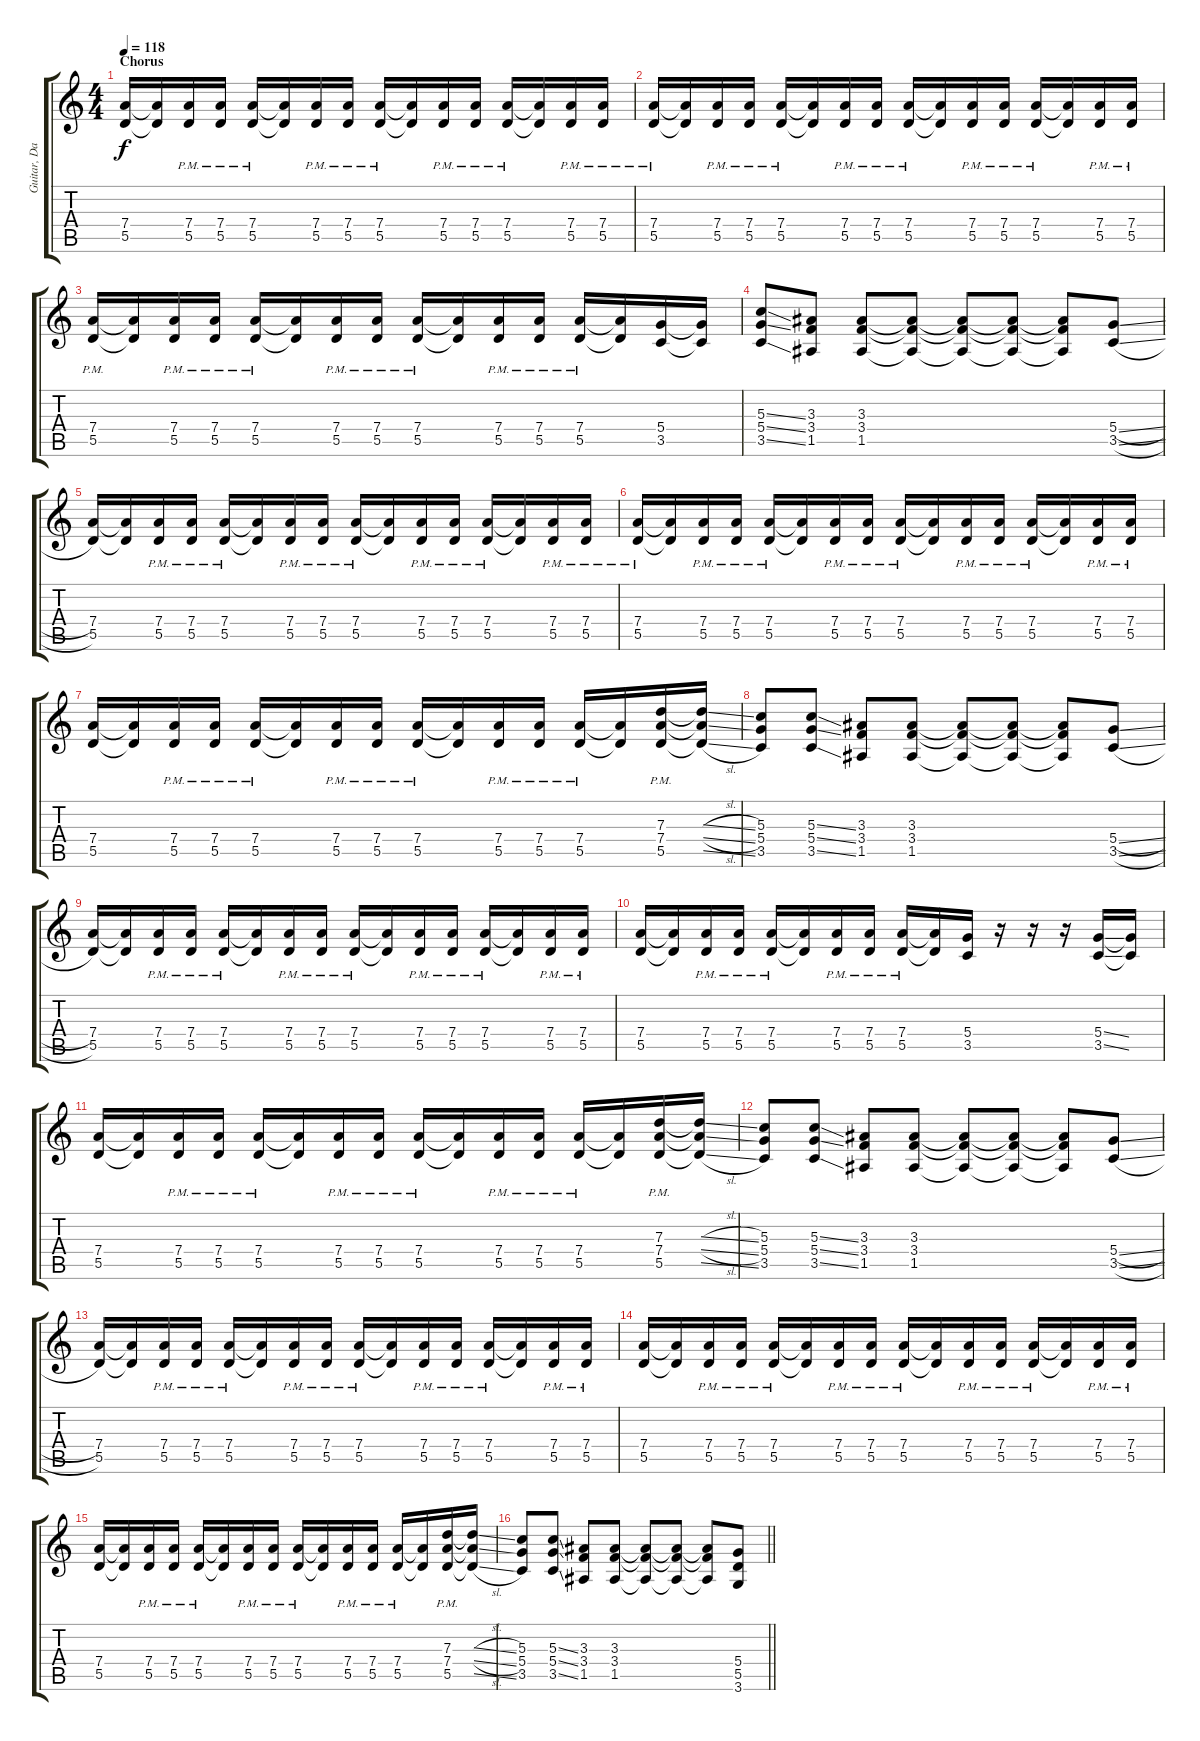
\track ("Guitar, Dan" "Guitar, Da") {instrument distortionguitar}
\staff {score tabs}
\tuning (E4 B3 G3 D3 A2 E2) {hide}
\ts (4 4)
\section ("" "Chorus")
\tempo 118
\clef g2
\ks c
(7.4 5.5).16{dy f} (7.4{t} 5.5{t}).16 (7.4{pm} 5.5{pm}).16 (7.4{pm} 5.5{pm}).16 (7.4{pm} 5.5{pm}).16 (7.4{t} 5.5{t}).16 (7.4{pm} 5.5{pm}).16 (7.4{pm} 5.5{pm}).16 (7.4{pm} 5.5{pm}).16 (7.4{t} 5.5{t}).16 (7.4{pm} 5.5{pm}).16 (7.4{pm} 5.5{pm}).16 (7.4{pm} 5.5{pm}).16 (7.4{t} 5.5{t}).16 (7.4{pm} 5.5{pm}).16 (7.4{pm} 5.5{pm}).16 |
(7.4{pm} 5.5{pm}).16 (7.4{t} 5.5{t}).16 (7.4{pm} 5.5{pm}).16 (7.4{pm} 5.5{pm}).16 (7.4{pm} 5.5{pm}).16 (7.4{t} 5.5{t}).16 (7.4{pm} 5.5{pm}).16 (7.4{pm} 5.5{pm}).16 (7.4{pm} 5.5{pm}).16 (7.4{t} 5.5{t}).16 (7.4{pm} 5.5{pm}).16 (7.4{pm} 5.5{pm}).16 (7.4{pm} 5.5{pm}).16 (7.4{t} 5.5{t}).16 (7.4{pm} 5.5{pm}).16 (7.4{pm} 5.5{pm}).16 |
(7.4{pm} 5.5{pm}).16 (7.4{t} 5.5{t}).16 (7.4{pm} 5.5{pm}).16 (7.4{pm} 5.5{pm}).16 (7.4{pm} 5.5{pm}).16 (7.4{t} 5.5{t}).16 (7.4{pm} 5.5{pm}).16 (7.4{pm} 5.5{pm}).16 (7.4{pm} 5.5{pm}).16 (7.4{t} 5.5{t}).16 (7.4{pm} 5.5{pm}).16 (7.4{pm} 5.5{pm}).16 (7.4{pm} 5.5{pm}).16 (7.4{t} 5.5{t}).16 (5.4 3.5).16 (5.4{t} 3.5{t}).16 |
(5.3{ss} 5.4{ss} 3.5{ss}).8 (3.3 3.4 1.5).8 (3.3 3.4 1.5).8 (3.3{t} 3.4{t} 1.5{t}).8 (3.3{t} 3.4{t} 1.5{t}).8 (3.3{t} 3.4{t} 1.5{t}).8 (3.3{t} 3.4{t} 1.5{t}).8 (5.4{sl} 3.5{sl}).8 |
(7.4 5.5).16 (7.4{t} 5.5{t}).16 (7.4{pm} 5.5{pm}).16 (7.4{pm} 5.5{pm}).16 (7.4{pm} 5.5{pm}).16 (7.4{t} 5.5{t}).16 (7.4{pm} 5.5{pm}).16 (7.4{pm} 5.5{pm}).16 (7.4{pm} 5.5{pm}).16 (7.4{t} 5.5{t}).16 (7.4{pm} 5.5{pm}).16 (7.4{pm} 5.5{pm}).16 (7.4{pm} 5.5{pm}).16 (7.4{t} 5.5{t}).16 (7.4{pm} 5.5{pm}).16 (7.4{pm} 5.5{pm}).16 |
(7.4{pm} 5.5{pm}).16 (7.4{t} 5.5{t}).16 (7.4{pm} 5.5{pm}).16 (7.4{pm} 5.5{pm}).16 (7.4{pm} 5.5{pm}).16 (7.4{t} 5.5{t}).16 (7.4{pm} 5.5{pm}).16 (7.4{pm} 5.5{pm}).16 (7.4{pm} 5.5{pm}).16 (7.4{t} 5.5{t}).16 (7.4{pm} 5.5{pm}).16 (7.4{pm} 5.5{pm}).16 (7.4{pm} 5.5{pm}).16 (7.4{t} 5.5{t}).16 (7.4{pm} 5.5{pm}).16 (7.4{pm} 5.5{pm}).16 |
(7.4 5.5).16 (7.4{t} 5.5{t}).16 (7.4{pm} 5.5{pm}).16 (7.4{pm} 5.5{pm}).16 (7.4{pm} 5.5{pm}).16 (7.4{t} 5.5{t}).16 (7.4{pm} 5.5{pm}).16 (7.4{pm} 5.5{pm}).16 (7.4{pm} 5.5{pm}).16 (7.4{t} 5.5{t}).16 (7.4{pm} 5.5{pm}).16 (7.4{pm} 5.5{pm}).16 (7.4{pm} 5.5{pm}).16 (7.4{t} 5.5{t}).16 (7.3 7.4{pm} 5.5{pm}).16 (7.3{sl t} 7.4{sl t} 5.5{sl t}).16 |
(5.3 5.4 3.5).8 (5.3{ss} 5.4{ss} 3.5{ss}).8 (3.3 3.4 1.5).8 (3.3 3.4 1.5).8 (3.3{t} 3.4{t} 1.5{t}).8 (3.3{t} 3.4{t} 1.5{t}).8 (3.3{t} 3.4{t} 1.5{t}).8 (5.4{sl} 3.5{sl}).8 |
(7.4 5.5).16 (7.4{t} 5.5{t}).16 (7.4{pm} 5.5{pm}).16 (7.4{pm} 5.5{pm}).16 (7.4{pm} 5.5{pm}).16 (7.4{t} 5.5{t}).16 (7.4{pm} 5.5{pm}).16 (7.4{pm} 5.5{pm}).16 (7.4{pm} 5.5{pm}).16 (7.4{t} 5.5{t}).16 (7.4{pm} 5.5{pm}).16 (7.4{pm} 5.5{pm}).16 (7.4{pm} 5.5{pm}).16 (7.4{t} 5.5{t}).16 (7.4{pm} 5.5{pm}).16 (7.4{pm} 5.5{pm}).16 |
(7.4 5.5).16 (7.4{t} 5.5{t}).16 (7.4{pm} 5.5{pm}).16 (7.4{pm} 5.5{pm}).16 (7.4{pm} 5.5{pm}).16 (7.4{t} 5.5{t}).16 (7.4{pm} 5.5{pm}).16 (7.4{pm} 5.5{pm}).16 (7.4{pm} 5.5{pm}).16 (7.4{t} 5.5{t}).16 (5.4 3.5).16 r.16 r.16 r.16 (5.4{ss} 3.5{ss}).16 (5.4{t} 3.5{t}).16 |
(7.4 5.5).16 (7.4{t} 5.5{t}).16 (7.4{pm} 5.5{pm}).16 (7.4{pm} 5.5{pm}).16 (7.4{pm} 5.5{pm}).16 (7.4{t} 5.5{t}).16 (7.4{pm} 5.5{pm}).16 (7.4{pm} 5.5{pm}).16 (7.4{pm} 5.5{pm}).16 (7.4{t} 5.5{t}).16 (7.4{pm} 5.5{pm}).16 (7.4{pm} 5.5{pm}).16 (7.4{pm} 5.5{pm}).16 (7.4{t} 5.5{t}).16 (7.3 7.4{pm} 5.5{pm}).16 (7.3{sl t} 7.4{sl t} 5.5{sl t}).16 |
(5.3 5.4 3.5).8 (5.3{ss} 5.4{ss} 3.5{ss}).8 (3.3 3.4 1.5).8 (3.3 3.4 1.5).8 (3.3{t} 3.4{t} 1.5{t}).8 (3.3{t} 3.4{t} 1.5{t}).8 (3.3{t} 3.4{t} 1.5{t}).8 (5.4{sl} 3.5{sl}).8 |
(7.4 5.5).16 (7.4{t} 5.5{t}).16 (7.4{pm} 5.5{pm}).16 (7.4{pm} 5.5{pm}).16 (7.4{pm} 5.5{pm}).16 (7.4{t} 5.5{t}).16 (7.4{pm} 5.5{pm}).16 (7.4{pm} 5.5{pm}).16 (7.4{pm} 5.5{pm}).16 (7.4{t} 5.5{t}).16 (7.4{pm} 5.5{pm}).16 (7.4{pm} 5.5{pm}).16 (7.4{pm} 5.5{pm}).16 (7.4{t} 5.5{t}).16 (7.4{pm} 5.5{pm}).16 (7.4{pm} 5.5{pm}).16 |
(7.4 5.5).16 (7.4{t} 5.5{t}).16 (7.4{pm} 5.5{pm}).16 (7.4{pm} 5.5{pm}).16 (7.4{pm} 5.5{pm}).16 (7.4{t} 5.5{t}).16 (7.4{pm} 5.5{pm}).16 (7.4{pm} 5.5{pm}).16 (7.4{pm} 5.5{pm}).16 (7.4{t} 5.5{t}).16 (7.4{pm} 5.5{pm}).16 (7.4{pm} 5.5{pm}).16 (7.4{pm} 5.5{pm}).16 (7.4{t} 5.5{t}).16 (7.4{pm} 5.5{pm}).16 (7.4{pm} 5.5{pm}).16 |
(7.4 5.5).16 (7.4{t} 5.5{t}).16 (7.4{pm} 5.5{pm}).16 (7.4{pm} 5.5{pm}).16 (7.4{pm} 5.5{pm}).16 (7.4{t} 5.5{t}).16 (7.4{pm} 5.5{pm}).16 (7.4{pm} 5.5{pm}).16 (7.4{pm} 5.5{pm}).16 (7.4{t} 5.5{t}).16 (7.4{pm} 5.5{pm}).16 (7.4{pm} 5.5{pm}).16 (7.4{pm} 5.5{pm}).16 (7.4{t} 5.5{t}).16 (7.3 7.4{pm} 5.5{pm}).16 (7.3{sl t} 7.4{sl t} 5.5{sl t}).16 |
\barLineRight lightlight
(5.3 5.4 3.5).8 (5.3{ss} 5.4{ss} 3.5{ss}).8 (3.3 3.4 1.5).8 (3.3 3.4 1.5).8 (3.3{t} 3.4{t} 1.5{t}).8 (3.3{t} 3.4{t} 1.5{t}).8 (3.3{t} 3.4{t} 1.5{t}).8 (5.4 5.5 3.6).8
